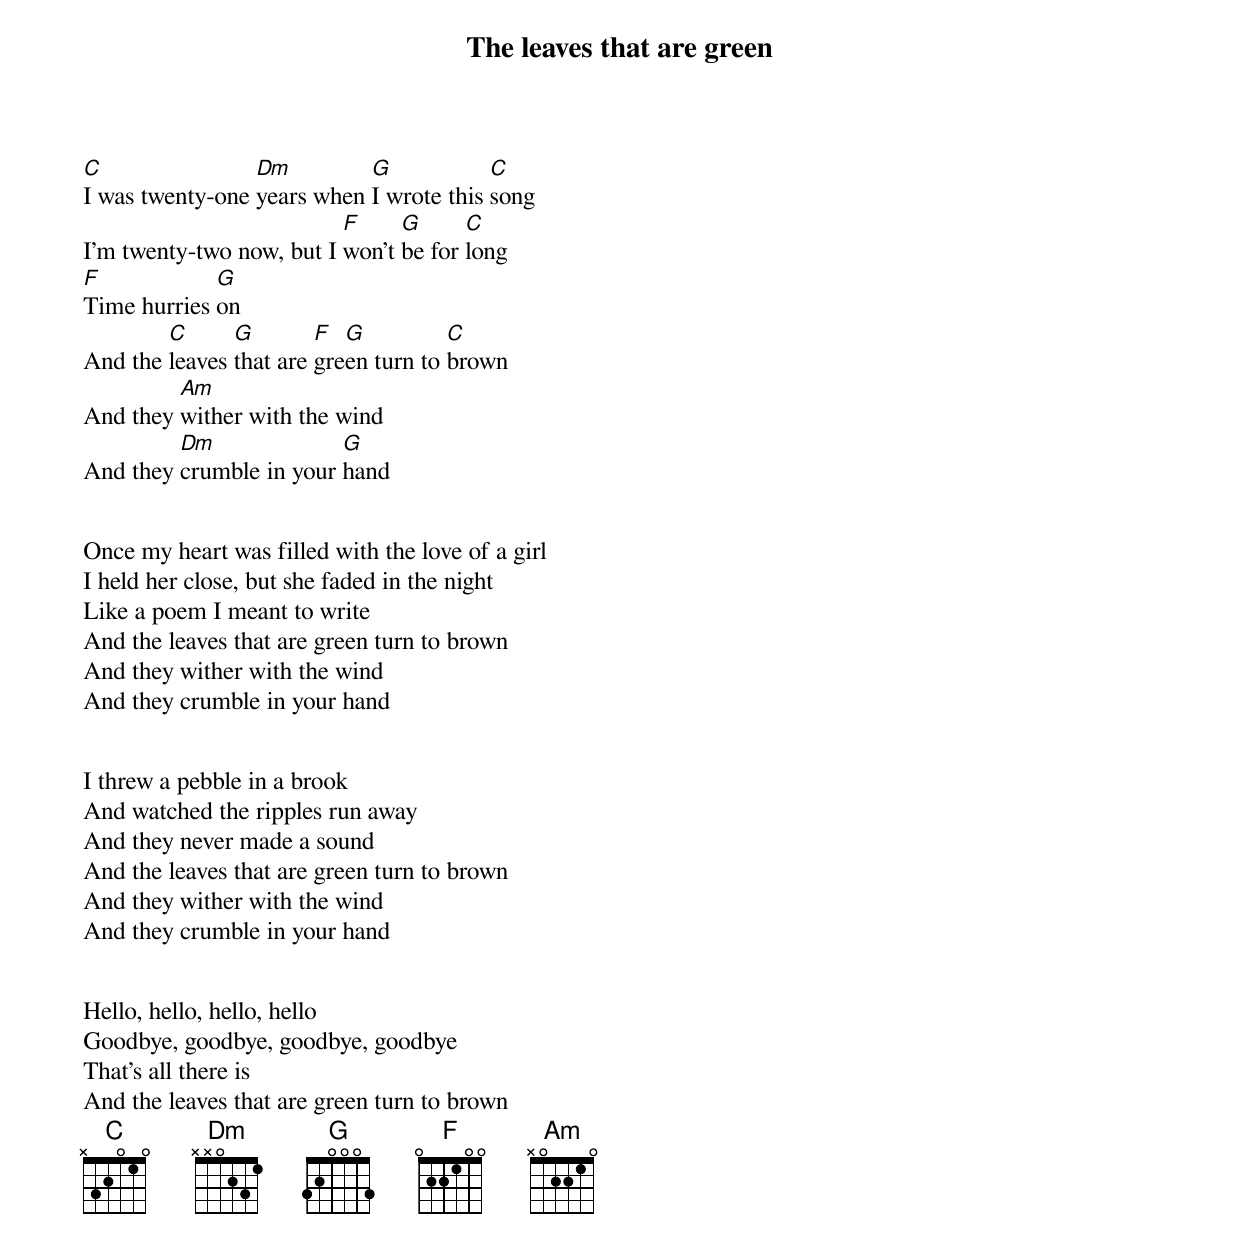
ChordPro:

{title: The leaves that are green}
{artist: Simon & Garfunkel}
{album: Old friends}
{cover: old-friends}
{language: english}
{columns: 2}
{define: C frets X 3 2 0 1 0}
{define: Dm frets X X 0 2 3 1}
{define: G frets 3 2 0 0 0 3}
{define: F base-fret 1 frets 0 2 2 1 0 0}
{define: Am frets X 0 2 2 1 0}


[C]I was twenty-one [Dm]years when [G]I wrote this [C]song
I'm twenty-two now, but I [F]won't [G]be for [C]long
[F]Time hurries [G]on
And the [C]leaves [G]that are [F]gre[G]en turn to [C]brown
And they [Am]wither with the wind
And they [Dm]crumble in your [G]hand


Once my heart was filled with the love of a girl
I held her close, but she faded in the night
Like a poem I meant to write
And the leaves that are green turn to brown
And they wither with the wind
And they crumble in your hand


I threw a pebble in a brook
And watched the ripples run away
And they never made a sound
And the leaves that are green turn to brown
And they wither with the wind
And they crumble in your hand


Hello, hello, hello, hello
Goodbye, goodbye, goodbye, goodbye
That's all there is
And the leaves that are green turn to brown
